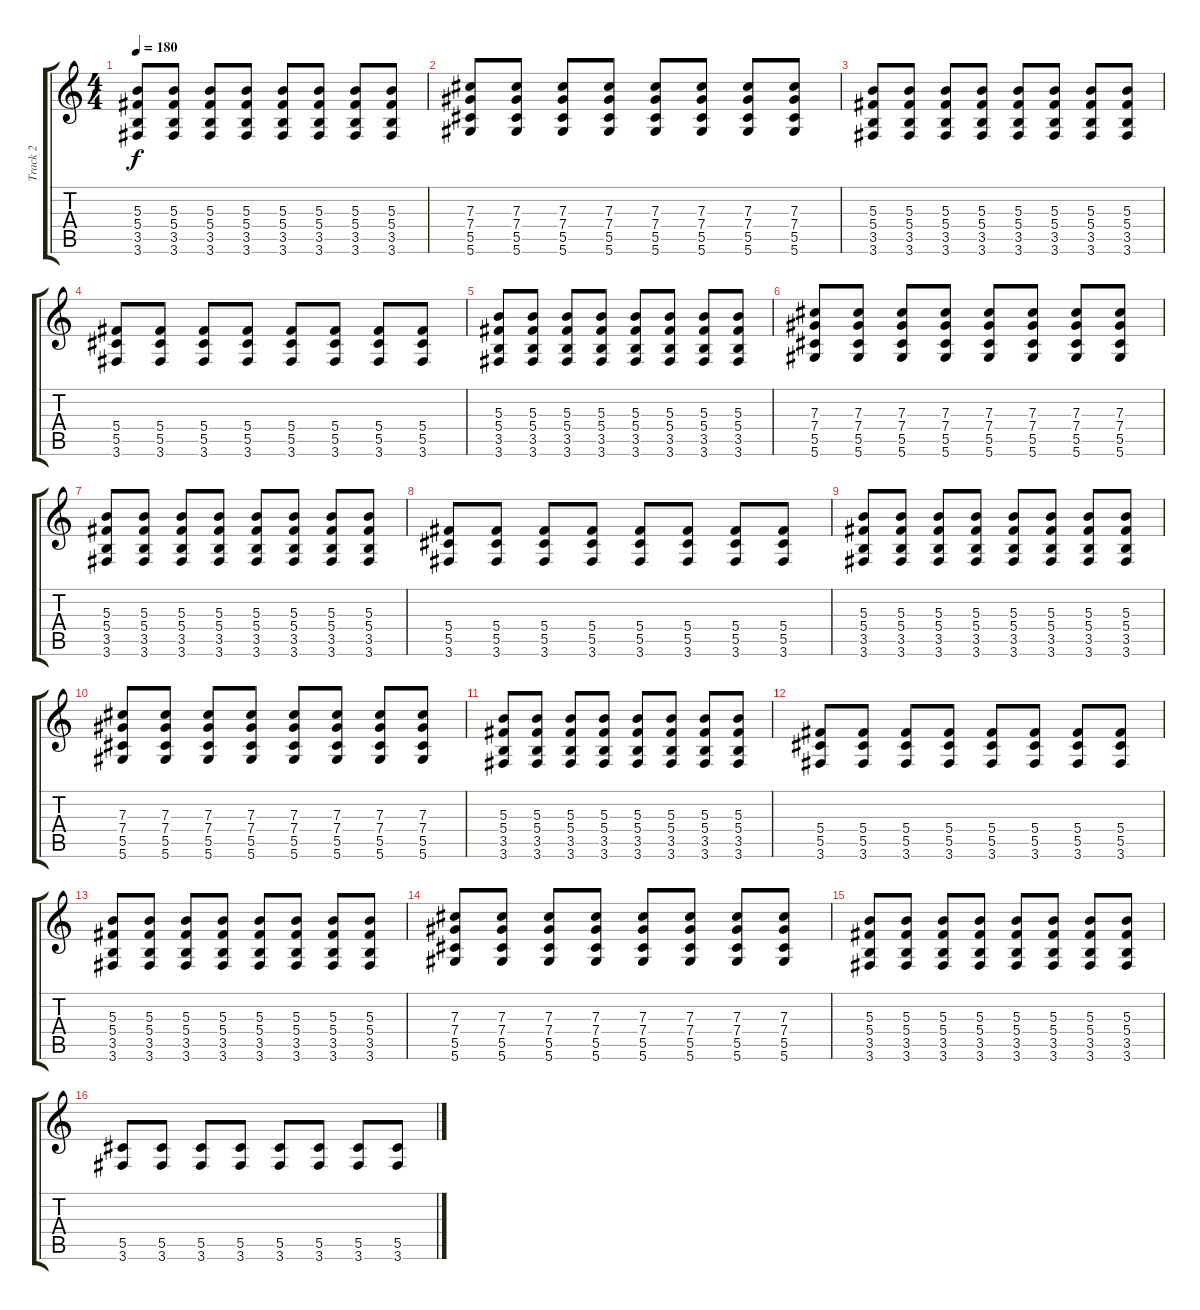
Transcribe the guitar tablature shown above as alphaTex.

\track ("Track 2" "Track 2") {instrument distortionguitar}
\staff {score tabs}
\tuning (Eb4 Bb3 Gb3 Db3 Ab2 Eb2) {hide}
\ts (4 4)
\tempo 180
\clef g2
\ks c
(5.3 5.4 3.5 3.6).8{dy f} (5.3 5.4 3.5 3.6).8 (5.3 5.4 3.5 3.6).8 (5.3 5.4 3.5 3.6).8 (5.3 5.4 3.5 3.6).8 (5.3 5.4 3.5 3.6).8 (5.3 5.4 3.5 3.6).8 (5.3 5.4 3.5 3.6).8 |
(7.3 7.4 5.5 5.6).8 (7.3 7.4 5.5 5.6).8 (7.3 7.4 5.5 5.6).8 (7.3 7.4 5.5 5.6).8 (7.3 7.4 5.5 5.6).8 (7.3 7.4 5.5 5.6).8 (7.3 7.4 5.5 5.6).8 (7.3 7.4 5.5 5.6).8 |
(5.3 5.4 3.5 3.6).8 (5.3 5.4 3.5 3.6).8 (5.3 5.4 3.5 3.6).8 (5.3 5.4 3.5 3.6).8 (5.3 5.4 3.5 3.6).8 (5.3 5.4 3.5 3.6).8 (5.3 5.4 3.5 3.6).8 (5.3 5.4 3.5 3.6).8 |
(5.4 5.5 3.6).8 (5.4 5.5 3.6).8 (5.4 5.5 3.6).8 (5.4 5.5 3.6).8 (5.4 5.5 3.6).8 (5.4 5.5 3.6).8 (5.4 5.5 3.6).8 (5.4 5.5 3.6).8 |
(5.3 5.4 3.5 3.6).8 (5.3 5.4 3.5 3.6).8 (5.3 5.4 3.5 3.6).8 (5.3 5.4 3.5 3.6).8 (5.3 5.4 3.5 3.6).8 (5.3 5.4 3.5 3.6).8 (5.3 5.4 3.5 3.6).8 (5.3 5.4 3.5 3.6).8 |
(7.3 7.4 5.5 5.6).8 (7.3 7.4 5.5 5.6).8 (7.3 7.4 5.5 5.6).8 (7.3 7.4 5.5 5.6).8 (7.3 7.4 5.5 5.6).8 (7.3 7.4 5.5 5.6).8 (7.3 7.4 5.5 5.6).8 (7.3 7.4 5.5 5.6).8 |
(5.3 5.4 3.5 3.6).8 (5.3 5.4 3.5 3.6).8 (5.3 5.4 3.5 3.6).8 (5.3 5.4 3.5 3.6).8 (5.3 5.4 3.5 3.6).8 (5.3 5.4 3.5 3.6).8 (5.3 5.4 3.5 3.6).8 (5.3 5.4 3.5 3.6).8 |
(5.4 5.5 3.6).8 (5.4 5.5 3.6).8 (5.4 5.5 3.6).8 (5.4 5.5 3.6).8 (5.4 5.5 3.6).8 (5.4 5.5 3.6).8 (5.4 5.5 3.6).8 (5.4 5.5 3.6).8 |
(5.3 5.4 3.5 3.6).8 (5.3 5.4 3.5 3.6).8 (5.3 5.4 3.5 3.6).8 (5.3 5.4 3.5 3.6).8 (5.3 5.4 3.5 3.6).8 (5.3 5.4 3.5 3.6).8 (5.3 5.4 3.5 3.6).8 (5.3 5.4 3.5 3.6).8 |
(7.3 7.4 5.5 5.6).8 (7.3 7.4 5.5 5.6).8 (7.3 7.4 5.5 5.6).8 (7.3 7.4 5.5 5.6).8 (7.3 7.4 5.5 5.6).8 (7.3 7.4 5.5 5.6).8 (7.3 7.4 5.5 5.6).8 (7.3 7.4 5.5 5.6).8 |
(5.3 5.4 3.5 3.6).8 (5.3 5.4 3.5 3.6).8 (5.3 5.4 3.5 3.6).8 (5.3 5.4 3.5 3.6).8 (5.3 5.4 3.5 3.6).8 (5.3 5.4 3.5 3.6).8 (5.3 5.4 3.5 3.6).8 (5.3 5.4 3.5 3.6).8 |
(5.4 5.5 3.6).8 (5.4 5.5 3.6).8 (5.4 5.5 3.6).8 (5.4 5.5 3.6).8 (5.4 5.5 3.6).8 (5.4 5.5 3.6).8 (5.4 5.5 3.6).8 (5.4 5.5 3.6).8 |
(5.3 5.4 3.5 3.6).8 (5.3 5.4 3.5 3.6).8 (5.3 5.4 3.5 3.6).8 (5.3 5.4 3.5 3.6).8 (5.3 5.4 3.5 3.6).8 (5.3 5.4 3.5 3.6).8 (5.3 5.4 3.5 3.6).8 (5.3 5.4 3.5 3.6).8 |
(7.3 7.4 5.5 5.6).8 (7.3 7.4 5.5 5.6).8 (7.3 7.4 5.5 5.6).8 (7.3 7.4 5.5 5.6).8 (7.3 7.4 5.5 5.6).8 (7.3 7.4 5.5 5.6).8 (7.3 7.4 5.5 5.6).8 (7.3 7.4 5.5 5.6).8 |
(5.3 5.4 3.5 3.6).8 (5.3 5.4 3.5 3.6).8 (5.3 5.4 3.5 3.6).8 (5.3 5.4 3.5 3.6).8 (5.3 5.4 3.5 3.6).8 (5.3 5.4 3.5 3.6).8 (5.3 5.4 3.5 3.6).8 (5.3 5.4 3.5 3.6).8 |
(5.5 3.6).8 (5.5 3.6).8 (5.5 3.6).8 (5.5 3.6).8 (5.5 3.6).8 (5.5 3.6).8 (5.5 3.6).8 (5.5 3.6).8
